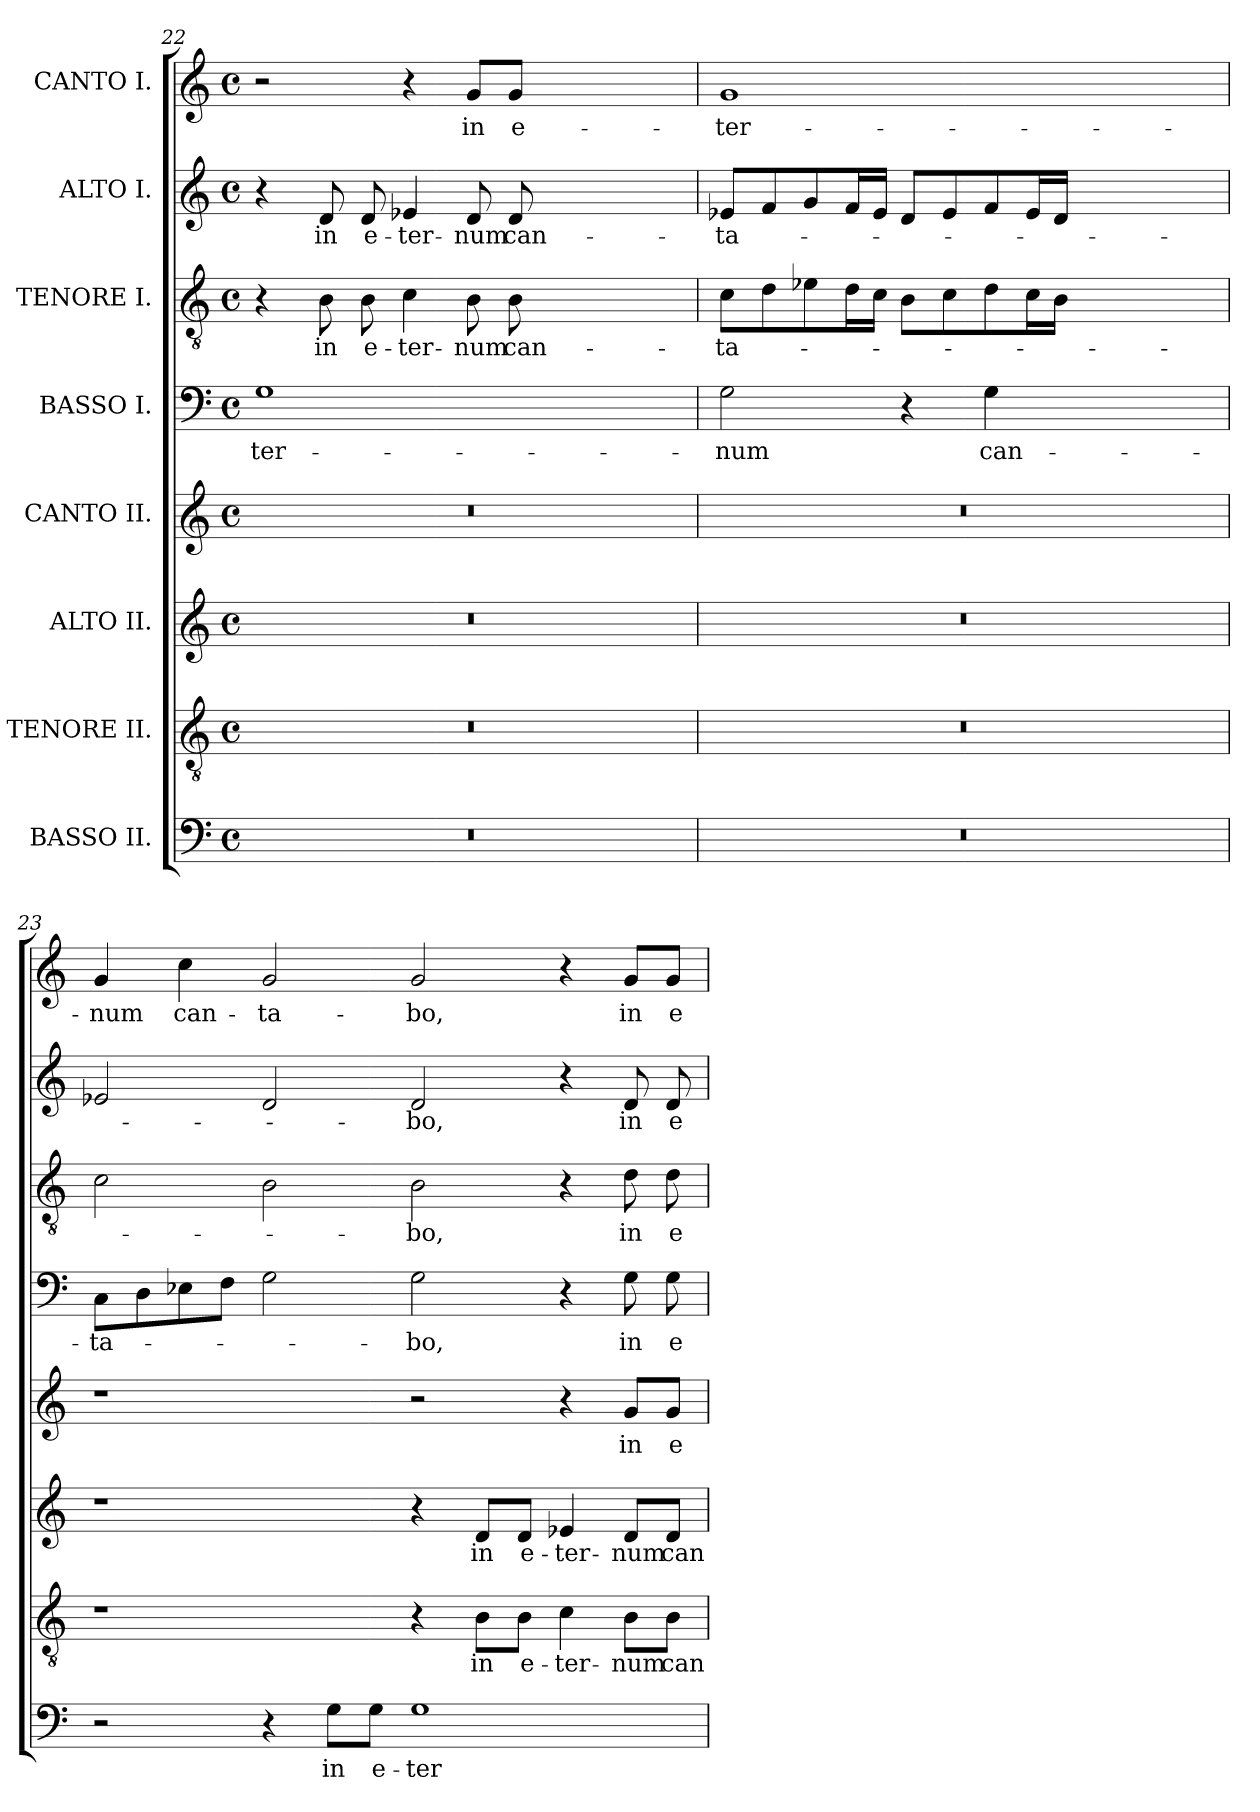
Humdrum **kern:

**kern	**text	**kern	**text	**kern	**text	**kern	**text	**kern	**text	**kern	**text	**kern	**text	**kern	**text
*part8	*part8	*part7	*part7	*part6	*part6	*part5	*part5	*part4	*part4	*part3	*part3	*part2	*part2	*part1	*part1
*staff8	*staff8	*staff7	*staff7	*staff6	*staff6	*staff5	*staff5	*staff4	*staff4	*staff3	*staff3	*staff2	*staff2	*staff1	*staff1
*I"BASSO II.	*	*I"TENORE II.	*	*I"ALTO II.	*	*I"CANTO II.	*	*I"BASSO I.	*	*I"TENORE I.	*	*I"ALTO I.	*	*I"CANTO I.	*
*clefF4	*	*clefGv2	*	*clefG2	*	*clefG2	*	*clefF4	*	*clefGv2	*	*clefG2	*	*clefG2	*
*k[]	*	*k[]	*	*k[]	*	*k[]	*	*k[]	*	*k[]	*	*k[]	*	*k[]	*
*M4/2	*	*M4/2	*	*M4/2	*	*M4/2	*	*M4/2	*	*M4/2	*	*M4/2	*	*M4/2	*
*met(c)	*	*met(c)	*	*met(c)	*	*met(c)	*	*met(c)	*	*met(c)	*	*met(c)	*	*met(c)	*
=22	=22	=22	=22	=22	=22	=22	=22	=22	=22	=22	=22	=22	=22	=22	=22
!	!	!	!	!	!	!	!	!	!LO:LY:b	!	!	!	!	!	!
0r	.	0r	.	0r	.	0r	.	1G	-ter-	4r	.	4r	.	2r	.
!	!	!	!	!	!	!	!	!	!	!	!LO:LY:b	!	!LO:LY:b	!	!
.	.	.	.	.	.	.	.	.	.	8B\	in	8d/	in	.	.
!	!	!	!	!	!	!	!	!	!	!	!LO:LY:b	!	!LO:LY:b	!	!
.	.	.	.	.	.	.	.	.	.	8B\	e-	8d/	e-	.	.
!	!	!	!	!	!	!	!	!	!	!	!LO:LY:b	!	!LO:LY:b	!	!
.	.	.	.	.	.	.	.	.	.	4c\	-ter-	4e-X/	-ter-	4r	.
!	!	!	!	!	!	!	!	!	!	!	!LO:LY:b	!	!LO:LY:b	!	!LO:LY:b
.	.	.	.	.	.	.	.	.	.	8B\	-num	8d/	-num	8g/L	in
!	!	!	!	!	!	!	!	!	!	!	!LO:LY:b	!	!LO:LY:b	!	!LO:LY:b
.	.	.	.	.	.	.	.	.	.	8B\	can-	8d/	can-	8g/J	e-
.	.	.	.	.	.	.	.	1ryy	.	1ryy	.	1ryy	.	1ryy	.
!!LO:LB:g=z
=22X4	=22X4	=22X4	=22X4	=22X4	=22X4	=22X4	=22X4	=22X4	=22X4	=22X4	=22X4	=22X4	=22X4	=22X4	=22X4
!	!	!	!	!	!	!	!	!	!LO:LY:b	!	!LO:LY:b	!	!LO:LY:b	!	!LO:LY:b
0r	.	0r	.	0r	.	0r	.	2G\	-num	8c\L	-ta-	8e-X/L	-ta-	1g	-ter-
.	.	.	.	.	.	.	.	.	.	8d\	.	8f/	.	.	.
.	.	.	.	.	.	.	.	.	.	8e-X\	.	8g/	.	.	.
.	.	.	.	.	.	.	.	.	.	16d\L	.	16f/L	.	.	.
.	.	.	.	.	.	.	.	.	.	16c\JJ	.	16e-/JJ	.	.	.
.	.	.	.	.	.	.	.	4r	.	8B\L	.	8d/L	.	.	.
.	.	.	.	.	.	.	.	.	.	8c\	.	8e-/	.	.	.
!	!	!	!	!	!	!	!	!	!LO:LY:b	!	!	!	!	!	!
.	.	.	.	.	.	.	.	4G\	can-	8d\	.	8f/	.	.	.
.	.	.	.	.	.	.	.	.	.	16c\L	.	16e-/L	.	.	.
.	.	.	.	.	.	.	.	.	.	16B\JJ	.	16d/JJ	.	.	.
.	.	.	.	.	.	.	.	1ryy	.	1ryy	.	1ryy	.	1ryy	.
=23	=23	=23	=23	=23	=23	=23	=23	=23	=23	=23	=23	=23	=23	=23	=23
!	!	!	!	!	!	!	!	!	!LO:LY:b	!	!	!	!	!	!LO:LY:b
2r	.	1r	.	1r	.	1r	.	8C\L	-ta-	2c\	.	2e-X/	.	4g/	-num
.	.	.	.	.	.	.	.	8D\	.	.	.	.	.	.	.
!	!	!	!	!	!	!	!	!	!	!	!	!	!	!	!LO:LY:b
.	.	.	.	.	.	.	.	8E-X\	.	.	.	.	.	4cc\	can-
.	.	.	.	.	.	.	.	8F\J	.	.	.	.	.	.	.
!	!	!	!	!	!	!	!	!	!	!	!	!	!	!	!LO:LY:b
4r	.	.	.	.	.	.	.	2G\	.	2B\	.	2d/	.	2g/	-ta-
!	!LO:LY:b	!	!	!	!	!	!	!	!	!	!	!	!	!	!
8G\L	in	.	.	.	.	.	.	.	.	.	.	.	.	.	.
!	!LO:LY:b	!	!	!	!	!	!	!	!	!	!	!	!	!	!
8G\J	e-	.	.	.	.	.	.	.	.	.	.	.	.	.	.
!	!LO:LY:b	!	!	!	!	!	!	!	!LO:LY:b	!	!LO:LY:b	!	!LO:LY:b	!	!LO:LY:b
1G	ter-	4r	.	4r	.	2r	.	2G\	-bo,	2B\	bo,	2d/	bo,	2g/	-bo,
!	!	!	!LO:LY:b	!	!LO:LY:b	!	!	!	!	!	!	!	!	!	!
.	.	8B\L	in	8d/L	in	.	.	.	.	.	.	.	.	.	.
!	!	!	!LO:LY:b	!	!LO:LY:b	!	!	!	!	!	!	!	!	!	!
.	.	8B\J	e-	8d/J	e-	.	.	.	.	.	.	.	.	.	.
!	!	!	!LO:LY:b	!	!LO:LY:b	!	!	!	!	!	!	!	!	!	!
.	.	4c\	-ter-	4e-X/	-ter-	4r	.	4r	.	4r	.	4r	.	4r	.
!	!	!	!LO:LY:b	!	!LO:LY:b	!	!LO:LY:b	!	!LO:LY:b	!	!LO:LY:b	!	!LO:LY:b	!	!LO:LY:b
.	.	8B\L	-num	8d/L	-num	8g/L	in	8G\	in	8d\	in	8d/	in	8g/L	in
!	!	!	!LO:LY:b	!	!LO:LY:b	!	!LO:LY:b	!	!LO:LY:b	!	!LO:LY:b	!	!LO:LY:b	!	!LO:LY:b
.	.	8B\J	can-	8d/J	can-	8g/J	e-	8G\	e-	8d\	e-	8d/	e-	8g/J	e-
=	=	=	=	=	=	=	=	=	=	=	=	=	=	=	=
*-	*-	*-	*-	*-	*-	*-	*-	*-	*-	*-	*-	*-	*-	*-	*-
